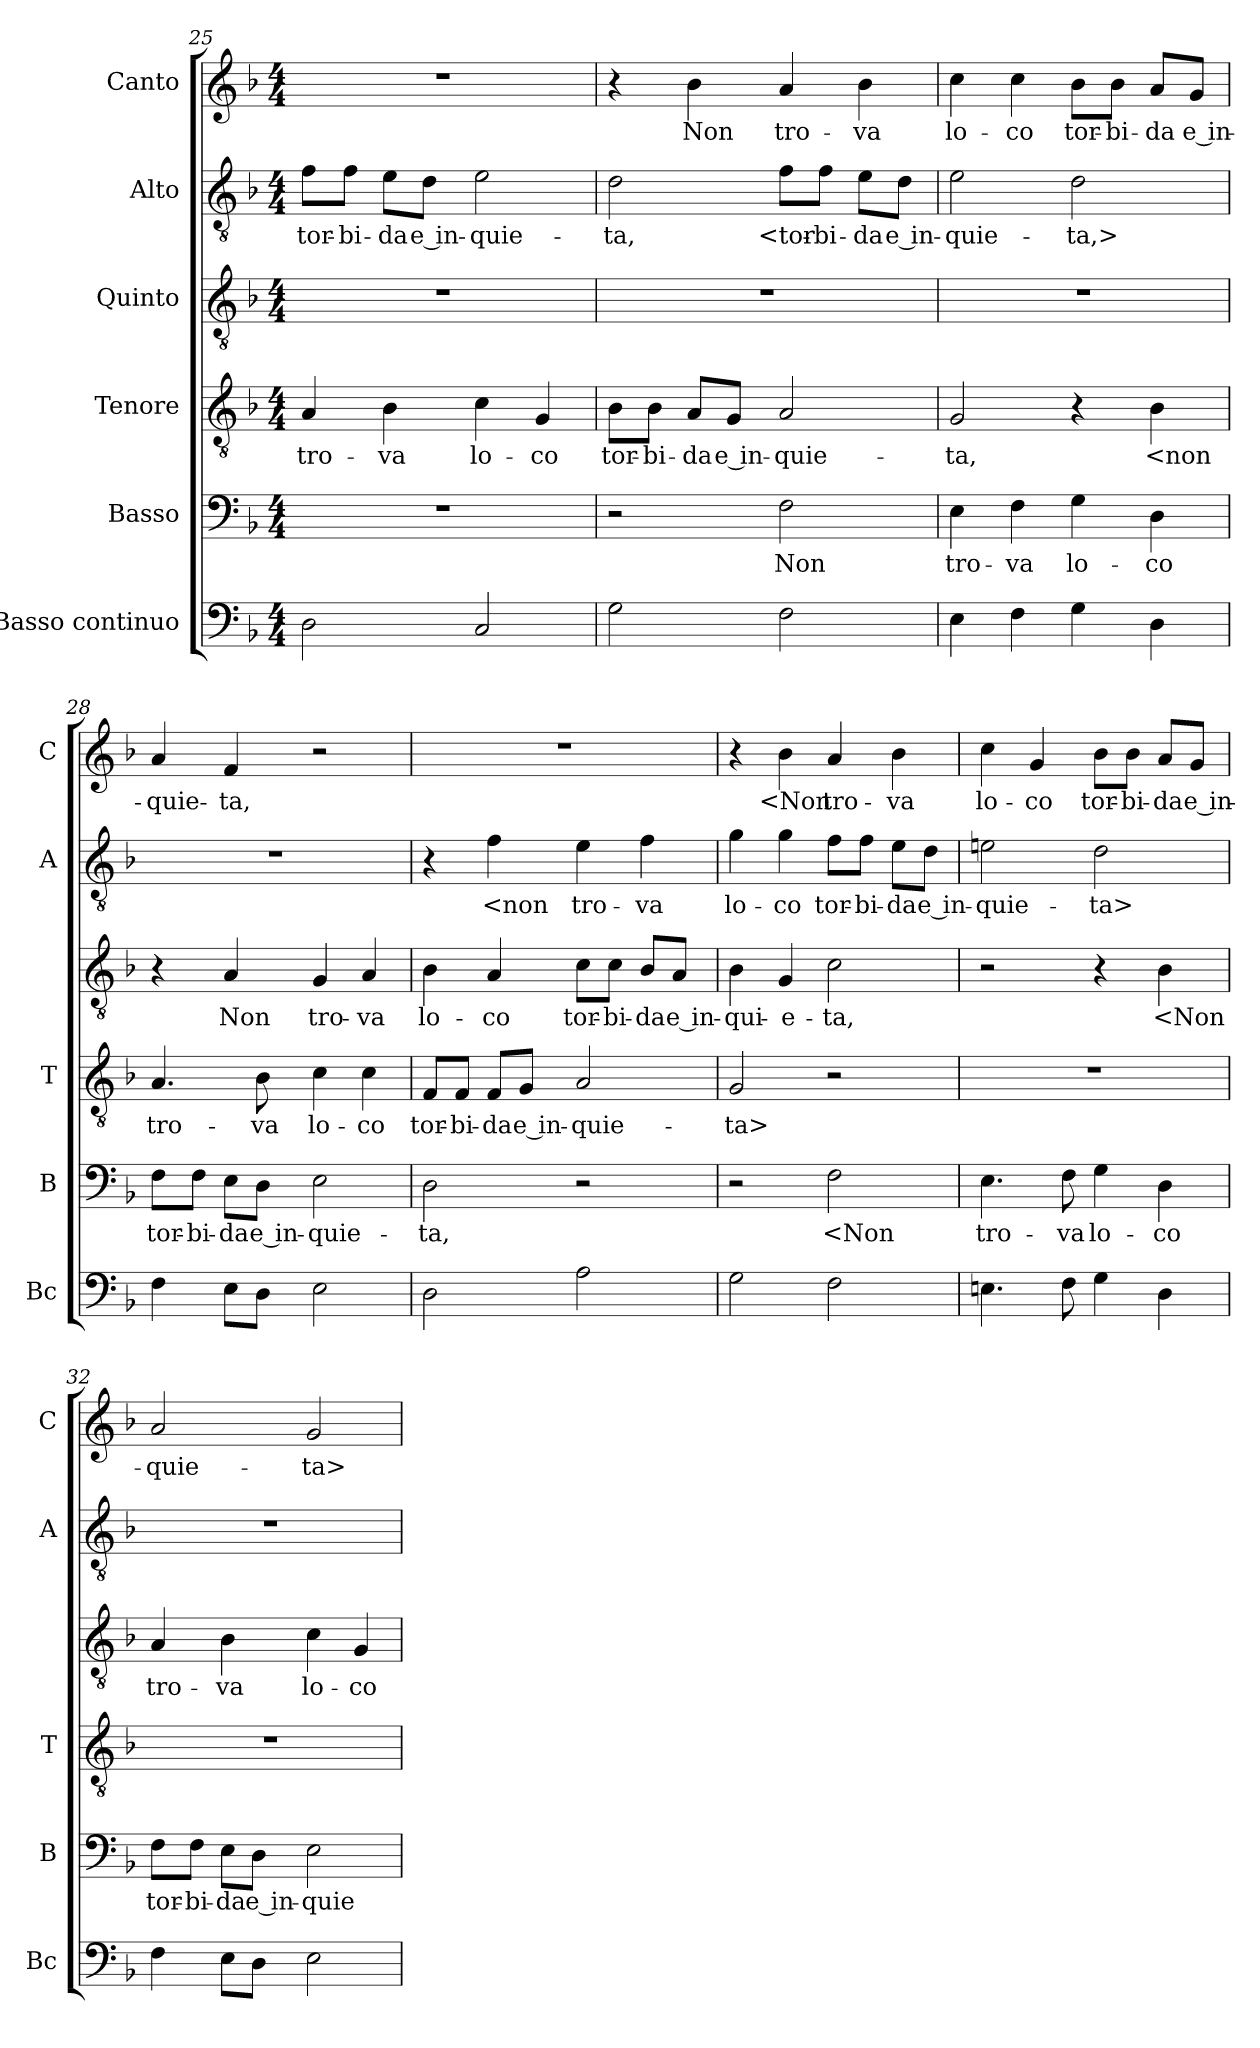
**kern	**kern	**text	**kern	**text	**kern	**text	**kern	**text	**kern	**text
*part6	*part5	*part5	*part4	*part4	*part3	*part3	*part2	*part2	*part1	*part1
*staff6	*staff5	*staff5	*staff4	*staff4	*staff3	*staff3	*staff2	*staff2	*staff1	*staff1
*I"Basso continuo	*I"Basso	*	*I"Tenore	*	*I"Quinto	*	*I"Alto	*	*I"Canto	*
*I'Bc	*I'B	*	*I'T	*	*	*	*I'A	*	*I'C	*
*clefF4	*clefF4	*	*clefGv2	*	*clefGv2	*	*clefGv2	*	*clefG2	*
*k[b-]	*k[b-]	*	*k[b-]	*	*k[b-]	*	*k[b-]	*	*k[b-]	*
*F:	*F:	*	*F:	*	*F:	*	*F:	*	*F:	*
*M4/4	*M4/4	*	*M4/4	*	*M4/4	*	*M4/4	*	*M4/4	*
=25	=25	=25	=25	=25	=25	=25	=25	=25	=25	=25
2D	1r	.	4A	tro-	1r	.	8f\L	tor-	1r	.
.	.	.	.	.	.	.	8f\J	-bi-	.	.
.	.	.	4B-	-va	.	.	8e\L	-da	.	.
.	.	.	.	.	.	.	8d\J	e in-	.	.
2C	.	.	4c	lo-	.	.	2e	-quie-	.	.
.	.	.	4G	-co	.	.	.	.	.	.
=26	=26	=26	=26	=26	=26	=26	=26	=26	=26	=26
2G	2r	.	8B-\L	tor-	1r	.	2d	-ta,	4r	.
.	.	.	8B-\J	-bi-	.	.	.	.	.	.
.	.	.	8A/L	-da	.	.	.	.	4b-	Non
.	.	.	8G/J	e in-	.	.	.	.	.	.
2F	2F	Non	2A	-quie-	.	.	8f\L	<tor-	4a	tro-
.	.	.	.	.	.	.	8f\J	-bi-	.	.
.	.	.	.	.	.	.	8e\L	-da	4b-	-va
.	.	.	.	.	.	.	8d\J	e in-	.	.
=27	=27	=27	=27	=27	=27	=27	=27	=27	=27	=27
4E	4E	tro-	2G	-ta,	1r	.	2e	-quie-	4cc	lo-
4F	4F	-va	.	.	.	.	.	.	4cc	-co
4G	4G	lo-	4r	.	.	.	2d	-ta,>	8b-\L	tor-
.	.	.	.	.	.	.	.	.	8b-\J	-bi-
4D	4D	-co	4B-	<non	.	.	.	.	8a/L	-da
.	.	.	.	.	.	.	.	.	8g/J	e in-
=28	=28	=28	=28	=28	=28	=28	=28	=28	=28	=28
4F	8F\L	tor-	4.A	tro-	4r	.	1r	.	4a	-quie-
.	8F\J	-bi-	.	.	.	.	.	.	.	.
8EL	8E\L	-da	.	.	4A	Non	.	.	4f	-ta,
8DJ	8D\J	e in-	8B-	-va	.	.	.	.	.	.
2E	2E	-quie-	4c	lo-	4G	tro-	.	.	2r	.
.	.	.	4c	-co	4A	-va	.	.	.	.
=29	=29	=29	=29	=29	=29	=29	=29	=29	=29	=29
2D	2D	-ta,	8F/L	tor-	4B-	lo-	4r	.	1r	.
.	.	.	8F/J	-bi-	.	.	.	.	.	.
.	.	.	8F/L	-da	4A	-co	4f	<non	.	.
.	.	.	8G/J	e in-	.	.	.	.	.	.
2A	2r	.	2A	-quie-	8c\L	tor-	4e	tro-	.	.
.	.	.	.	.	8c\J	-bi-	.	.	.	.
.	.	.	.	.	8B-/L	-da	4f	-va	.	.
.	.	.	.	.	8A/J	e in-	.	.	.	.
=30	=30	=30	=30	=30	=30	=30	=30	=30	=30	=30
2G	2r	.	2G	-ta>	4B-	-qui-	4g	lo-	4r	.
.	.	.	.	.	4G	-e-	4g	-co	4b-	<Non
2F	2F	<Non	2r	.	2c	-ta,	8f\L	tor-	4a	tro-
.	.	.	.	.	.	.	8f\J	-bi-	.	.
.	.	.	.	.	.	.	8e\L	-da	4b-	-va
.	.	.	.	.	.	.	8d\J	e in-	.	.
=31	=31	=31	=31	=31	=31	=31	=31	=31	=31	=31
4.En	4.E	tro-	1r	.	2r	.	2en	-quie-	4cc	lo-
.	.	.	.	.	.	.	.	.	4g	-co
8F	8F	-va	.	.	.	.	.	.	.	.
4G	4G	lo-	.	.	4r	.	2d	-ta>	8b-\L	tor-
.	.	.	.	.	.	.	.	.	8b-\J	-bi-
4D	4D	-co	.	.	4B-	<Non	.	.	8a/L	-da
.	.	.	.	.	.	.	.	.	8g/J	e in-
=32	=32	=32	=32	=32	=32	=32	=32	=32	=32	=32
4F	8F\L	tor-	1r	.	4A	tro-	1r	.	2a	-quie-
.	8F\J	-bi-	.	.	.	.	.	.	.	.
8EL	8E\L	-da	.	.	4B-	-va	.	.	.	.
8DJ	8D\J	e in-	.	.	.	.	.	.	.	.
2E	2E	-quie-	.	.	4c	lo-	.	.	2g	-ta>
.	.	.	.	.	4G	-co	.	.	.	.
=	=	=	=	=	=	=	=	=	=	=
*-	*-	*-	*-	*-	*-	*-	*-	*-	*-	*-
